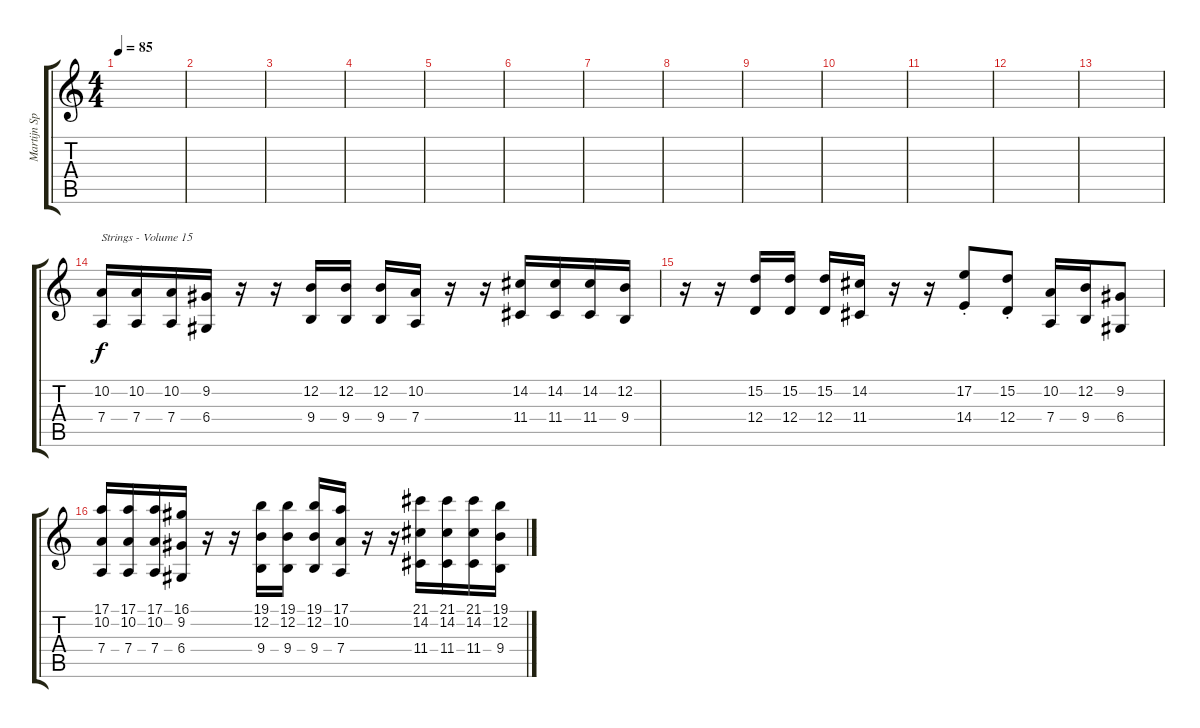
\track ("Martijn Spierenburg - Keyboard 2" "Martijn Sp") {instrument stringensemble1}
\staff {score tabs}
\tuning (E4 B3 G3 D3 A2 E2) {hide}
\ts (4 4)
\tempo 85
\clef g2
\ks c
|
|
|
|
|
|
|
|
|
|
|
|
|
(10.2 7.4).16{txt "Strings - Volume 15" dy f volume 7 instrument stringensemble1} (10.2 7.4).16 (10.2 7.4).16 (9.2 6.4).16 r.16 r.16 (12.2 9.4).16 (12.2 9.4).16 (12.2 9.4).16 (10.2 7.4).16 r.16 r.16 (14.2 11.4).16 (14.2 11.4).16 (14.2 11.4).16 (12.2 9.4).16 |
r.16 r.16 (15.2 12.4).16 (15.2 12.4).16 (15.2 12.4).16 (14.2 11.4).16 r.16 r.16 (17.2{st} 14.4{st}).8 (15.2{st} 12.4{st}).8 (10.2 7.4).16 (12.2 9.4).16 (9.2 6.4).8 |
(17.1 10.2 7.4).16 (17.1 10.2 7.4).16 (17.1 10.2 7.4).16 (16.1 9.2 6.4).16 r.16 r.16 (19.1 12.2 9.4).16 (19.1 12.2 9.4).16 (19.1 12.2 9.4).16 (17.1 10.2 7.4).16 r.16 r.16 (21.1 14.2 11.4).16 (21.1 14.2 11.4).16 (21.1 14.2 11.4).16 (19.1 12.2 9.4).16
